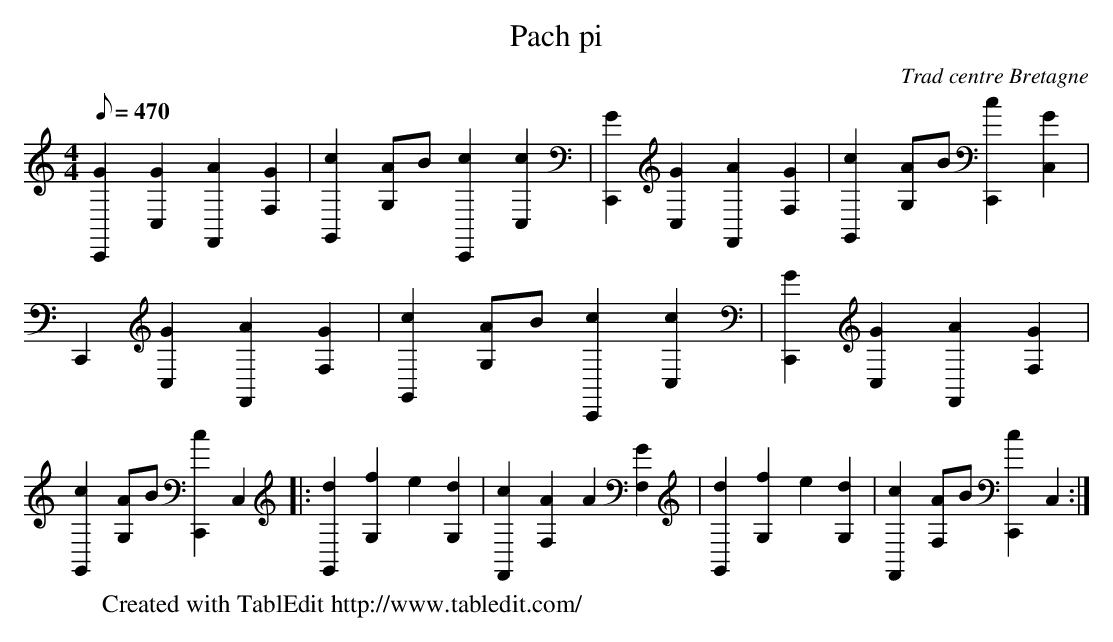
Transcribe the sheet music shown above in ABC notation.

X:1
T:Pach pi
C:Trad centre Bretagne
L:1/8
Q:470
M:4/4
K:C
 [G2C,,2] [G2C,2] [A2F,,2] [G2F,2] | [c2G,,2] [AG,]B [c2C,,2] [c2C,2] | [G2C,,2] [G2C,2] [A2F,,2] [G2F,2] | \
 [c2G,,2] [AG,]B [c2C,,2] [G2C,2] | C,,2 [G2C,2] [A2F,,2] [G2F,2] | [c2G,,2] [AG,]B [c2C,,2] [c2C,2] | \
 [G2C,,2] [G2C,2] [A2F,,2] [G2F,2] | [c2G,,2] [AG,]B [c2C,,2] C,2 |: [d2G,,2] [f2G,2] e2 [d2G,2] | \
 [c2F,,2] [A2F,2] A2 [G2F,2] | [d2G,,2] [f2G,2] e2 [d2G,2] | [c2F,,2] [AF,]B [c2C,,2] C,2 :| \
W:Created with TablEdit http://www.tabledit.com/
